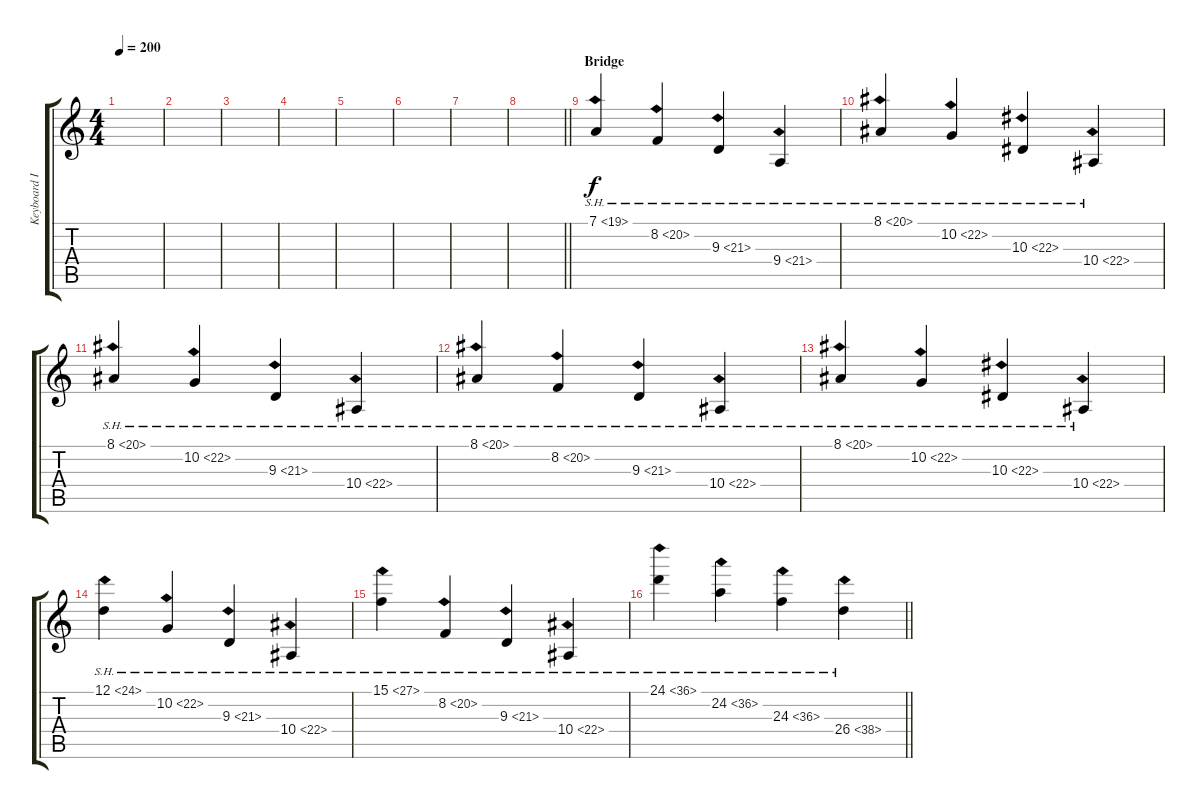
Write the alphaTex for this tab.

\track ("Keyboard II" "Keyboard I") {instrument pad1newage}
\staff {score tabs}
\tuning (D4 A3 F3 C3 G2 D2) {hide}
\ts (4 4)
\tempo 200
\clef g2
\ks c
|
|
|
|
|
|
|
\barLineRight lightlight
|
\section ("" "Bridge")
7.1{sh 12}.4 8.2{sh 12}.4 9.3{sh 12}.4 9.4{sh 12}.4 |
8.1{sh 12}.4 10.2{sh 12}.4 10.3{sh 12}.4 10.4{sh 12}.4 |
8.1{sh 12}.4 10.2{sh 12}.4 9.3{sh 12}.4 10.4{sh 12}.4 |
8.1{sh 12}.4 8.2{sh 12}.4 9.3{sh 12}.4 10.4{sh 12}.4 |
8.1{sh 12}.4 10.2{sh 12}.4 10.3{sh 12}.4 10.4{sh 12}.4 |
12.1{sh 12}.4 10.2{sh 12}.4 9.3{sh 12}.4 10.4{sh 12}.4 |
15.1{sh 12}.4 8.2{sh 12}.4 9.3{sh 12}.4 10.4{sh 12}.4 |
\barLineRight lightlight
24.1{sh 12}.4 24.2{sh 12}.4 24.3{sh 12}.4 26.4{sh 12}.4
